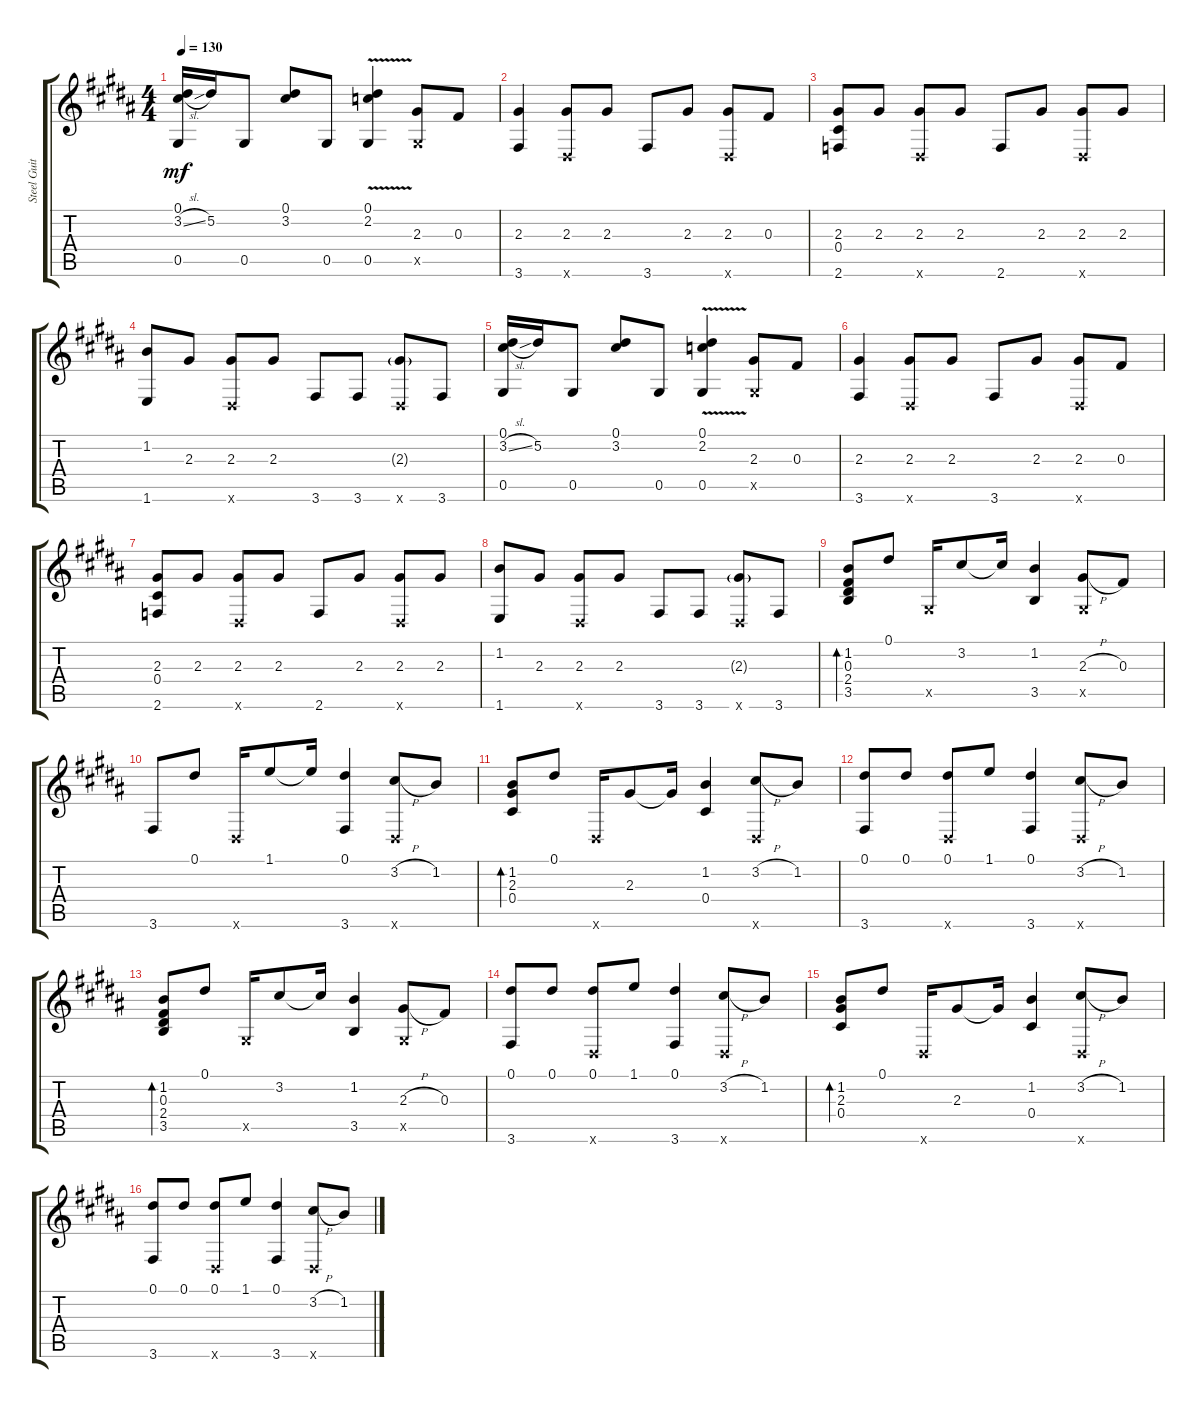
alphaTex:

\track ("Steel Guitar" "Steel Guit") {instrument acousticguitarsteel}
\staff {score tabs}
\tuning (Eb4 Bb3 Gb3 Db3 Ab2 Eb2) {hide}
\ts (4 4)
\tempo 130
\clef g2
\ks b
(0.1 3.2{sl} 0.5).16{dy mf} 5.2.16 0.5.8 (0.1 3.2).8 0.5.8 (0.1{v} 2.2 0.5).4 (2.3 0.5{x}).8 0.3.8 |
(2.3 3.6).4 (2.3 0.6{x}).8 2.3.8 3.6.8 2.3.8 (2.3 0.6{x}).8 0.3.8 |
(2.3 0.4 2.6).8 2.3.8 (2.3 0.6{x}).8 2.3.8 2.6.8 2.3.8 (2.3 0.6{x}).8 2.3.8 |
(1.2 1.6).8 2.3.8 (2.3 0.6{x}).8 2.3.8 3.6.8 3.6.8 (2.3{g} 0.6{x}).8 3.6.8 |
(0.1 3.2{sl} 0.5).16 5.2.16 0.5.8 (0.1 3.2).8 0.5.8 (0.1{v} 2.2 0.5).4 (2.3 0.5{x}).8 0.3.8 |
(2.3 3.6).4 (2.3 0.6{x}).8 2.3.8 3.6.8 2.3.8 (2.3 0.6{x}).8 0.3.8 |
(2.3 0.4 2.6).8 2.3.8 (2.3 0.6{x}).8 2.3.8 2.6.8 2.3.8 (2.3 0.6{x}).8 2.3.8 |
(1.2 1.6).8 2.3.8 (2.3 0.6{x}).8 2.3.8 3.6.8 3.6.8 (2.3{g} 0.6{x}).8 3.6.8 |
(1.2 0.3 2.4 3.5).8{bd 30} 0.1.8 0.5{x}.16 3.2.8 3.2{t}.16 (1.2 3.5).4 (2.3{h} 0.5{x}).8 0.3.8 |
3.6.8 0.1.8 0.6{x}.16 1.1.8 1.1{t}.16 (0.1 3.6).4 (3.2{h} 0.6{x}).8 1.2.8 |
(1.2 2.3 0.4).8{bd 30} 0.1.8 0.6{x}.16 2.3.8 2.3{t}.16 (1.2 0.4).4 (3.2{h} 0.6{x}).8 1.2.8 |
(0.1 3.6).8 0.1.8 (0.1 0.6{x}).8 1.1.8 (0.1 3.6).4 (3.2{h} 0.6{x}).8 1.2.8 |
(1.2 0.3 2.4 3.5).8{bd 30} 0.1.8 0.5{x}.16 3.2.8 3.2{t}.16 (1.2 3.5).4 (2.3{h} 0.5{x}).8 0.3.8 |
(0.1 3.6).8 0.1.8 (0.1 0.6{x}).8 1.1.8 (0.1 3.6).4 (3.2{h} 0.6{x}).8 1.2.8 |
(1.2 2.3 0.4).8{bd 30} 0.1.8 0.6{x}.16 2.3.8 2.3{t}.16 (1.2 0.4).4 (3.2{h} 0.6{x}).8 1.2.8 |
(0.1 3.6).8 0.1.8 (0.1 0.6{x}).8 1.1.8 (0.1 3.6).4 (3.2{h} 0.6{x}).8 1.2.8
